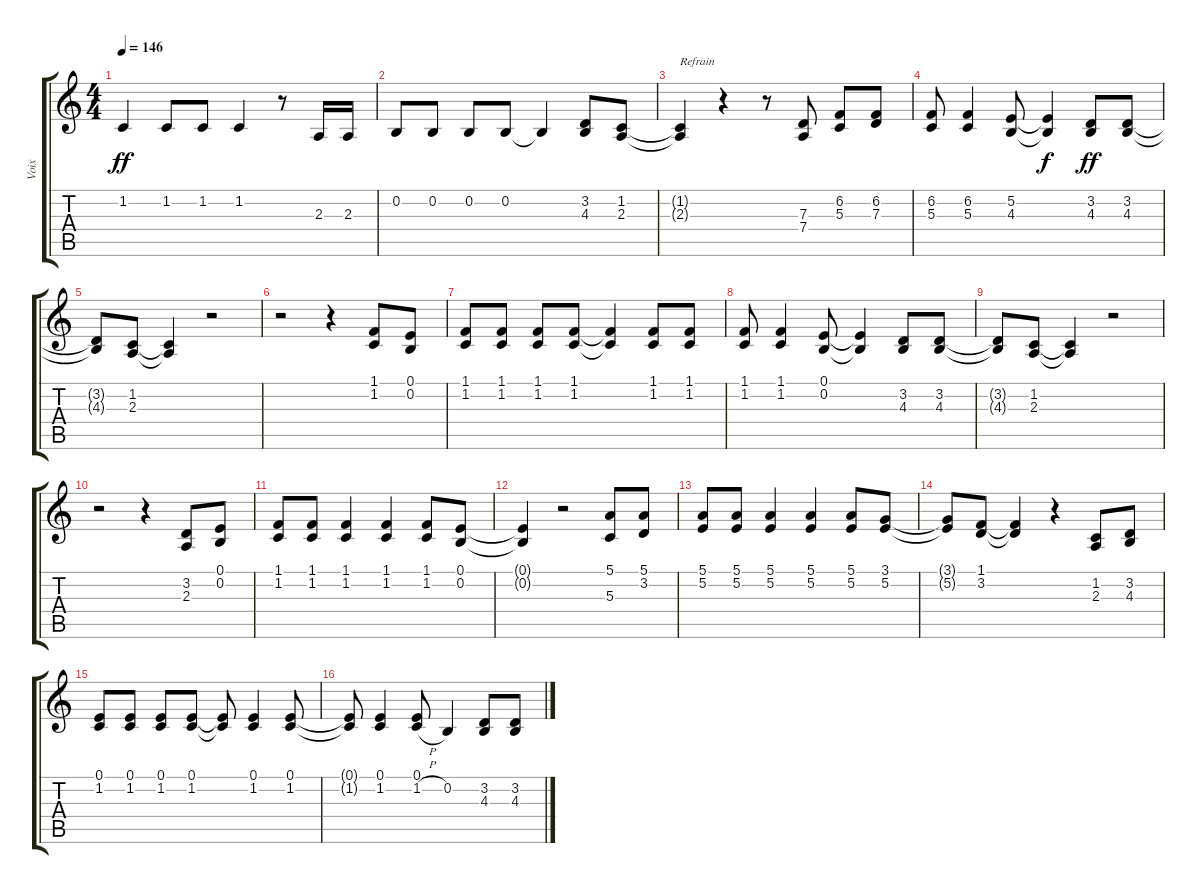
\track ("Voix" "Voix") {instrument accordion}
\staff {score tabs}
\tuning (E4 B3 G3 D3 A2 E2) {hide}
\ts (4 4)
\tempo 146
\clef g2
\ks c
1.2.4{dy ff} 1.2.8 1.2.8 1.2.4 r.8 2.3.16 2.3.16 |
0.2.8 0.2.8 0.2.8 0.2.8 0.2{t}.4 (3.2 4.3).8 (1.2 2.3).8 |
(1.2{t} 2.3{t}).4{txt "Refrain"} r.4 r.8 (7.3 7.4).8 (6.2 5.3).8 (6.2 7.3).8 |
(6.2 5.3).8 (6.2 5.3).4 (5.2 4.3).8 (5.2{t} 4.3{t}).4{dy f} (3.2 4.3).8{dy ff} (3.2 4.3).8 |
(3.2{t} 4.3{t}).8 (1.2 2.3).8 (1.2{t} 2.3{t}).4 r.2 |
r.2 r.4 (1.1 1.2).8 (0.1 0.2).8 |
(1.1 1.2).8 (1.1 1.2).8 (1.1 1.2).8 (1.1 1.2).8 (1.1{t} 1.2{t}).4 (1.1 1.2).8 (1.1 1.2).8 |
(1.1 1.2).8 (1.1 1.2).4 (0.1 0.2).8 (0.1{t} 0.2{t}).4 (3.2 4.3).8 (3.2 4.3).8 |
(3.2{t} 4.3{t}).8 (1.2 2.3).8 (1.2{t} 2.3{t}).4 r.2 |
r.2 r.4 (3.2 2.3).8 (0.1 0.2).8 |
(1.1 1.2).8 (1.1 1.2).8 (1.1 1.2).4 (1.1 1.2).4 (1.1 1.2).8 (0.1 0.2).8 |
(0.1{t} 0.2{t}).4 r.2 (5.1 5.3).8 (5.1 3.2).8 |
(5.1 5.2).8 (5.1 5.2).8 (5.1 5.2).4 (5.1 5.2).4 (5.1 5.2).8 (3.1 5.2).8 |
(3.1{t} 5.2{t}).8 (1.1 3.2).8 (1.1{t} 3.2{t}).4 r.4 (1.2 2.3).8 (3.2 4.3).8 |
(0.1 1.2).8 (0.1 1.2).8 (0.1 1.2).8 (0.1 1.2).8 (0.1{t} 1.2{t}).8 (0.1 1.2).4 (0.1 1.2).8 |
(0.1{t} 1.2{t}).8 (0.1 1.2).4 (0.1 1.2{h}).8 0.2.4 (3.2 4.3).8 (3.2 4.3).8
